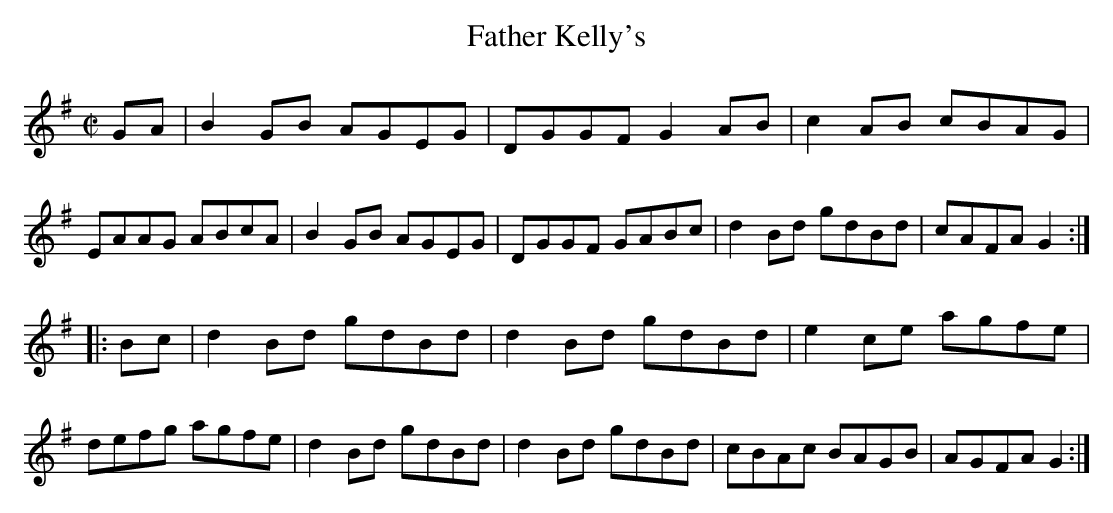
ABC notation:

X:1
T:Father Kelly's
M:C|
K:G major
GA | B2GB AGEG | DGGF G2AB | c2AB cBAG | EAAG ABcA |\
     B2GB AGEG | DGGF GABc | d2Bd gdBd | cAFA G2::
Bc | d2Bd gdBd | d2Bd gdBd | e2ce agfe | defg agfe |\
     d2Bd gdBd | d2Bd gdBd | cBAc BAGB | AGFA G2:|
